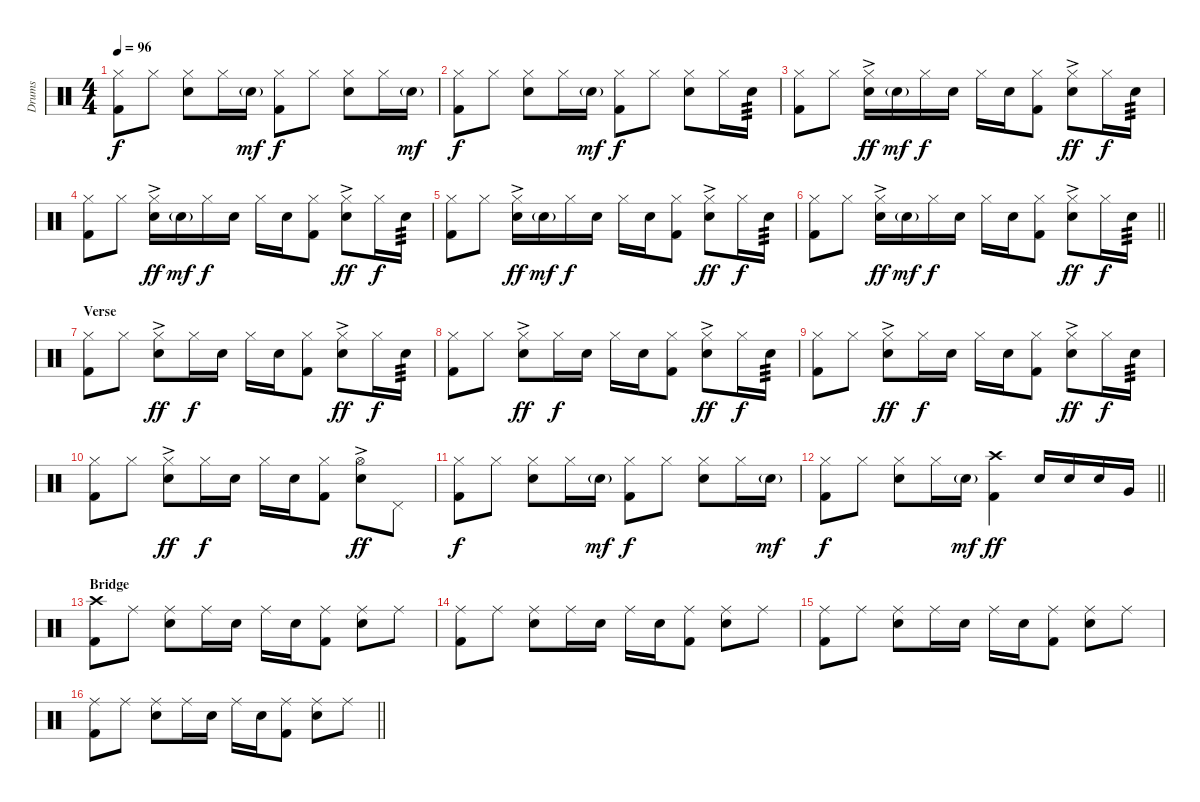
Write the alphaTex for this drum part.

\track ("Drums" "Drums") {instrument percussion}
\staff {score}
\articulation defaults
\ts (4 4)
\tempo 96
\clef neutral
\ks c
("Hi-Hat (closed)" "Kick (hit) 2").8{dy f} "Hi-Hat (closed)".8 ("Hi-Hat (closed)" "Electric Snare (hit)").8 "Hi-Hat (closed)".16 "Electric Snare (hit)"{g}.16{dy mf} ("Hi-Hat (closed)" "Kick (hit) 2").8{dy f} "Hi-Hat (closed)".8 ("Hi-Hat (closed)" "Electric Snare (hit)").8 "Hi-Hat (closed)".16 "Electric Snare (hit)"{g}.16{dy mf} |
("Hi-Hat (closed)" "Kick (hit) 2").8{dy f} "Hi-Hat (closed)".8 ("Hi-Hat (closed)" "Electric Snare (hit)").8 "Hi-Hat (closed)".16 "Electric Snare (hit)"{g}.16{dy mf} ("Hi-Hat (closed)" "Kick (hit) 2").8{dy f} "Hi-Hat (closed)".8 ("Hi-Hat (closed)" "Electric Snare (hit)").8 "Hi-Hat (closed)".16 "Electric Snare (hit)".16{tp 3} |
("Hi-Hat (closed)" "Kick (hit) 2").8 "Hi-Hat (closed)".8 ("Hi-Hat (closed)"{ac} "Electric Snare (hit)"{ac}).16{dy ff} "Electric Snare (hit)"{g}.16{dy mf} "Hi-Hat (closed)".16{dy f} "Electric Snare (hit)".16 "Hi-Hat (closed)".16 "Electric Snare (hit)".16 ("Hi-Hat (closed)" "Kick (hit) 2").8 ("Hi-Hat (closed)"{ac} "Electric Snare (hit)"{ac}).8{dy ff} "Hi-Hat (closed)".16{dy f} "Electric Snare (hit)".16{tp 3} |
("Hi-Hat (closed)" "Kick (hit) 2").8 "Hi-Hat (closed)".8 ("Hi-Hat (closed)"{ac} "Electric Snare (hit)"{ac}).16{dy ff} "Electric Snare (hit)"{g}.16{dy mf} "Hi-Hat (closed)".16{dy f} "Electric Snare (hit)".16 "Hi-Hat (closed)".16 "Electric Snare (hit)".16 ("Hi-Hat (closed)" "Kick (hit) 2").8 ("Hi-Hat (closed)"{ac} "Electric Snare (hit)"{ac}).8{dy ff} "Hi-Hat (closed)".16{dy f} "Electric Snare (hit)".16{tp 3} |
("Hi-Hat (closed)" "Kick (hit) 2").8 "Hi-Hat (closed)".8 ("Hi-Hat (closed)"{ac} "Electric Snare (hit)"{ac}).16{dy ff} "Electric Snare (hit)"{g}.16{dy mf} "Hi-Hat (closed)".16{dy f} "Electric Snare (hit)".16 "Hi-Hat (closed)".16 "Electric Snare (hit)".16 ("Hi-Hat (closed)" "Kick (hit) 2").8 ("Hi-Hat (closed)"{ac} "Electric Snare (hit)"{ac}).8{dy ff} "Hi-Hat (closed)".16{dy f} "Electric Snare (hit)".16{tp 3} |
\barLineRight lightlight
("Hi-Hat (closed)" "Kick (hit) 2").8 "Hi-Hat (closed)".8 ("Hi-Hat (closed)"{ac} "Electric Snare (hit)"{ac}).16{dy ff} "Electric Snare (hit)"{g}.16{dy mf} "Hi-Hat (closed)".16{dy f} "Electric Snare (hit)".16 "Hi-Hat (closed)".16 "Electric Snare (hit)".16 ("Hi-Hat (closed)" "Kick (hit) 2").8 ("Hi-Hat (closed)"{ac} "Electric Snare (hit)"{ac}).8{dy ff} "Hi-Hat (closed)".16{dy f} "Electric Snare (hit)".16{tp 3} |
\section ("" "Verse")
("Hi-Hat (closed)" "Kick (hit) 2").8 "Hi-Hat (closed)".8 ("Hi-Hat (closed)"{ac} "Electric Snare (hit)"{ac}).8{dy ff} "Hi-Hat (closed)".16{dy f} "Electric Snare (hit)".16 "Hi-Hat (closed)".16 "Electric Snare (hit)".16 ("Hi-Hat (closed)" "Kick (hit) 2").8 ("Hi-Hat (closed)"{ac} "Electric Snare (hit)"{ac}).8{dy ff} "Hi-Hat (closed)".16{dy f} "Electric Snare (hit)".16{tp 3} |
("Hi-Hat (closed)" "Kick (hit) 2").8 "Hi-Hat (closed)".8 ("Hi-Hat (closed)"{ac} "Electric Snare (hit)"{ac}).8{dy ff} "Hi-Hat (closed)".16{dy f} "Electric Snare (hit)".16 "Hi-Hat (closed)".16 "Electric Snare (hit)".16 ("Hi-Hat (closed)" "Kick (hit) 2").8 ("Hi-Hat (closed)"{ac} "Electric Snare (hit)"{ac}).8{dy ff} "Hi-Hat (closed)".16{dy f} "Electric Snare (hit)".16{tp 3} |
("Hi-Hat (closed)" "Kick (hit) 2").8 "Hi-Hat (closed)".8 ("Hi-Hat (closed)"{ac} "Electric Snare (hit)"{ac}).8{dy ff} "Hi-Hat (closed)".16{dy f} "Electric Snare (hit)".16 "Hi-Hat (closed)".16 "Electric Snare (hit)".16 ("Hi-Hat (closed)" "Kick (hit) 2").8 ("Hi-Hat (closed)"{ac} "Electric Snare (hit)"{ac}).8{dy ff} "Hi-Hat (closed)".16{dy f} "Electric Snare (hit)".16{tp 3} |
("Hi-Hat (closed)" "Kick (hit) 2").8 "Hi-Hat (closed)".8 ("Hi-Hat (closed)"{ac} "Electric Snare (hit)"{ac}).8{dy ff} "Hi-Hat (closed)".16{dy f} "Electric Snare (hit)".16 "Hi-Hat (closed)".16 "Electric Snare (hit)".16 ("Hi-Hat (closed)" "Kick (hit) 2").8 ("Hi-Hat (open)"{ac} "Electric Snare (hit)"{ac}).8{dy ff} "Pedal Hi-Hat (hit)".8 |
("Hi-Hat (closed)" "Kick (hit) 2").8{dy f} "Hi-Hat (closed)".8 ("Hi-Hat (closed)" "Electric Snare (hit)").8 "Hi-Hat (closed)".16 "Electric Snare (hit)"{g}.16{dy mf} ("Hi-Hat (closed)" "Kick (hit) 2").8{dy f} "Hi-Hat (closed)".8 ("Hi-Hat (closed)" "Electric Snare (hit)").8 "Hi-Hat (closed)".16 "Electric Snare (hit)"{g}.16{dy mf} |
\barLineRight lightlight
("Hi-Hat (closed)" "Kick (hit) 2").8{dy f} "Hi-Hat (closed)".8 ("Hi-Hat (closed)" "Electric Snare (hit)").8 "Hi-Hat (closed)".16 "Electric Snare (hit)"{g}.16{dy mf} ("Crash high (hit)" "Kick (hit) 2").4{dy ff} "Electric Snare (hit)".16 "Electric Snare (hit)".16 "Electric Snare (hit)".16 "Very Low Tom (hit)".16 |
\section ("" "Bridge")
("Crash high (hit)" "Kick (hit) 2").8 "Ride (middle)".8 ("Ride (middle)" "Electric Snare (hit)").8 "Ride (middle)".16 "Electric Snare (hit)".16 "Ride (middle)".16 "Electric Snare (hit)".16 ("Ride (middle)" "Kick (hit) 2").8 ("Ride (middle)" "Electric Snare (hit)").8 "Ride (middle)".8 |
("Ride (middle)" "Kick (hit) 2").8 "Ride (middle)".8 ("Ride (middle)" "Electric Snare (hit)").8 "Ride (middle)".16 "Electric Snare (hit)".16 "Ride (middle)".16 "Electric Snare (hit)".16 ("Ride (middle)" "Kick (hit) 2").8 ("Ride (middle)" "Electric Snare (hit)").8 "Ride (middle)".8 |
("Ride (middle)" "Kick (hit) 2").8 "Ride (middle)".8 ("Ride (middle)" "Electric Snare (hit)").8 "Ride (middle)".16 "Electric Snare (hit)".16 "Ride (middle)".16 "Electric Snare (hit)".16 ("Ride (middle)" "Kick (hit) 2").8 ("Ride (middle)" "Electric Snare (hit)").8 "Ride (middle)".8 |
\barLineRight lightlight
("Ride (middle)" "Kick (hit) 2").8 "Ride (middle)".8 ("Ride (middle)" "Electric Snare (hit)").8 "Ride (middle)".16 "Electric Snare (hit)".16 "Ride (middle)".16 "Electric Snare (hit)".16 ("Ride (middle)" "Kick (hit) 2").8 ("Ride (middle)" "Electric Snare (hit)").8 "Ride (middle)".8
